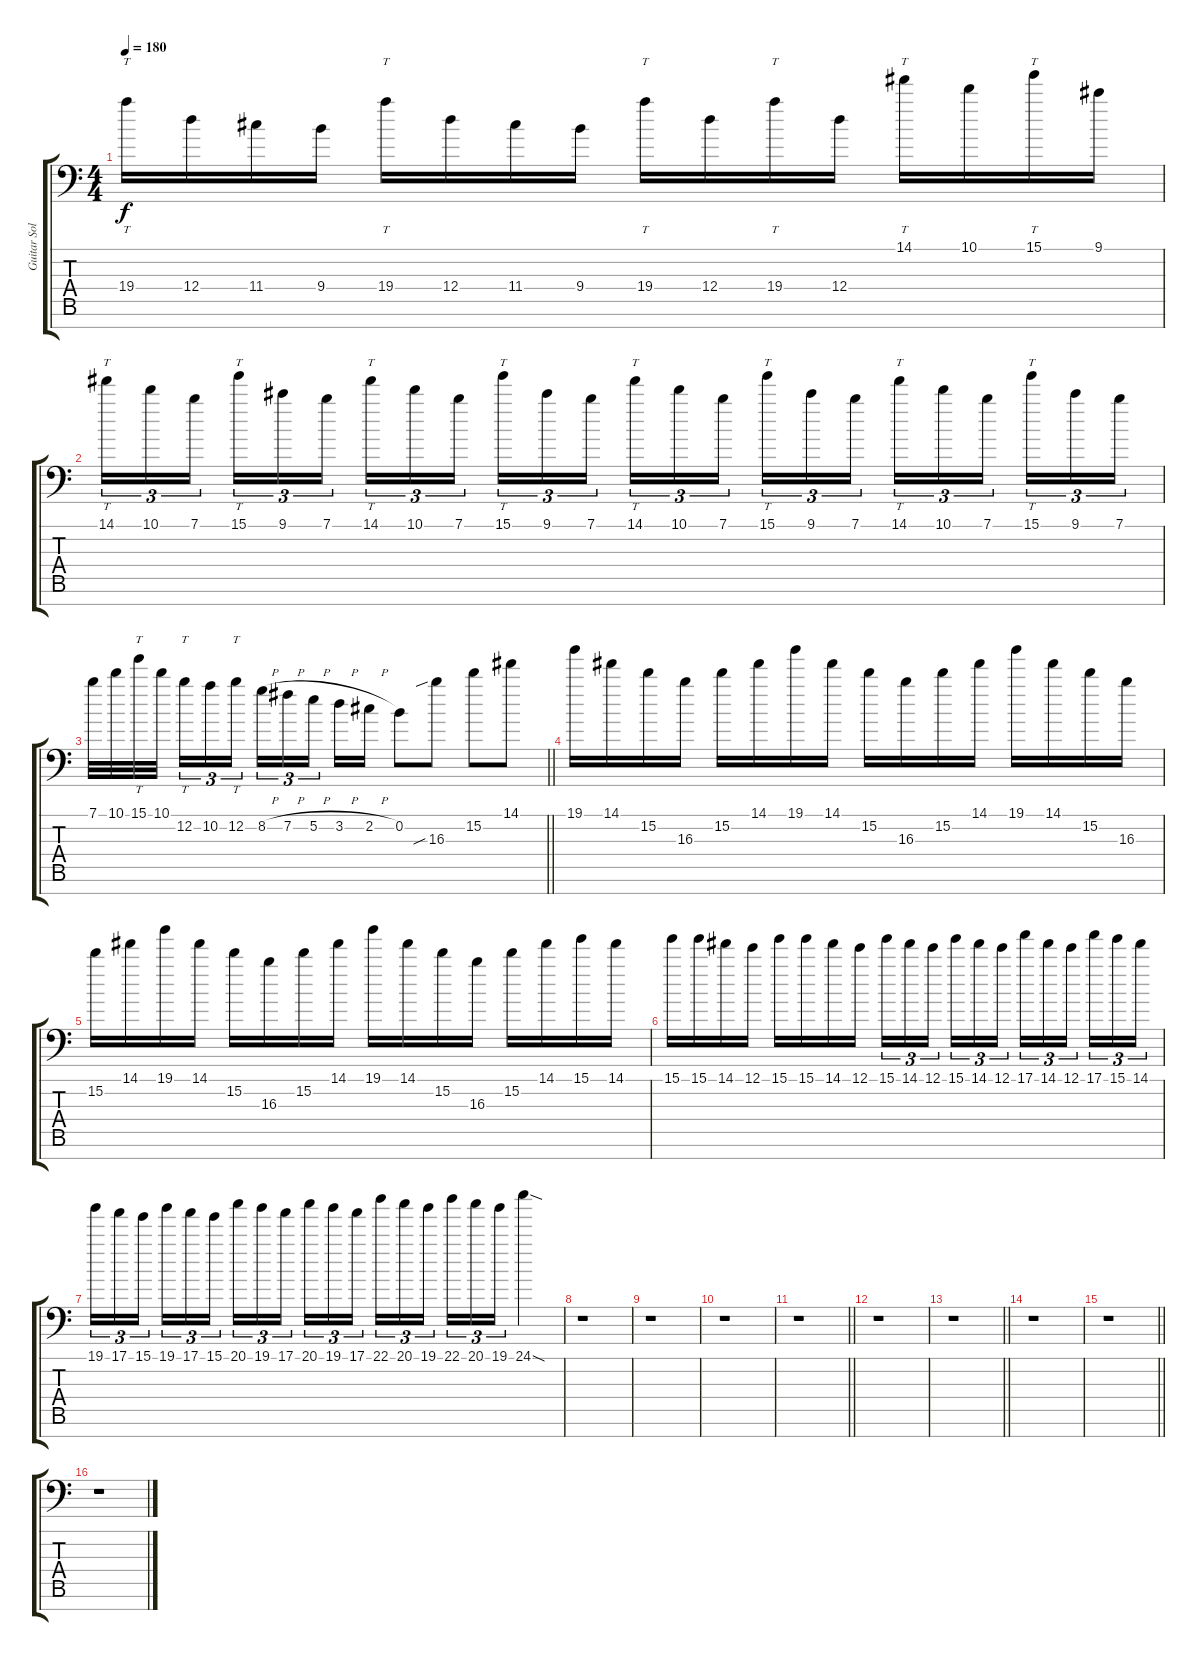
\track ("Guitar Solo" "Guitar Sol") {instrument overdrivenguitar}
\staff {score tabs}
\tuning (E4 B3 G3 D3 A2 E2 C-1) {hide}
\ts (4 4)
\tempo 180
\clef f4
\ks c
19.4.16{tt dy f} 12.4.16 11.4.16 9.4.16 19.4.16{tt} 12.4.16 11.4.16 9.4.16 19.4.16{tt} 12.4.16 19.4.16{tt} 12.4.16 14.1.16{tt} 10.1.16 15.1.16{tt} 9.1.16 |
14.1.16{tt tu (3 2)} 10.1.16{tu (3 2)} 7.1.16{tu (3 2) beam splitsecondary} 15.1.16{tt tu (3 2)} 9.1.16{tu (3 2)} 7.1.16{tu (3 2)} 14.1.16{tt tu (3 2)} 10.1.16{tu (3 2)} 7.1.16{tu (3 2) beam splitsecondary} 15.1.16{tt tu (3 2)} 9.1.16{tu (3 2)} 7.1.16{tu (3 2)} 14.1.16{tt tu (3 2)} 10.1.16{tu (3 2)} 7.1.16{tu (3 2) beam splitsecondary} 15.1.16{tt tu (3 2)} 9.1.16{tu (3 2)} 7.1.16{tu (3 2)} 14.1.16{tt tu (3 2)} 10.1.16{tu (3 2)} 7.1.16{tu (3 2) beam splitsecondary} 15.1.16{tt tu (3 2)} 9.1.16{tu (3 2)} 7.1.16{tu (3 2)} |
\barLineRight lightlight
7.1.32 10.1.32 15.1.32{tt} 10.1.32{beam splitsecondary} 12.2.16{tt tu (3 2)} 10.2.16{tu (3 2)} 12.2.16{tt tu (3 2)} 8.2{h}.16{tu (3 2)} 7.2{h}.16{tu (3 2)} 5.2{h}.16{tu (3 2) beam splitsecondary} 3.2{h}.16 2.2{h}.16 0.2.8 16.3{sib}.8 15.2.8 14.1.8 |
19.1.16 14.1.16 15.2.16 16.3.16 15.2.16 14.1.16 19.1.16 14.1.16 15.2.16 16.3.16 15.2.16 14.1.16 19.1.16 14.1.16 15.2.16 16.3.16 |
15.2.16 14.1.16 19.1.16 14.1.16 15.2.16 16.3.16 15.2.16 14.1.16 19.1.16 14.1.16 15.2.16 16.3.16 15.2.16 14.1.16 15.1.16 14.1.16 |
15.1.16 15.1.16 14.1.16 12.1.16 15.1.16 15.1.16 14.1.16 12.1.16 15.1.16{tu (3 2)} 14.1.16{tu (3 2)} 12.1.16{tu (3 2) beam splitsecondary} 15.1.16{tu (3 2)} 14.1.16{tu (3 2)} 12.1.16{tu (3 2)} 17.1.16{tu (3 2)} 14.1.16{tu (3 2)} 12.1.16{tu (3 2) beam splitsecondary} 17.1.16{tu (3 2)} 15.1.16{tu (3 2)} 14.1.16{tu (3 2)} |
19.1.16{tu (3 2)} 17.1.16{tu (3 2)} 15.1.16{tu (3 2) beam splitsecondary} 19.1.16{tu (3 2)} 17.1.16{tu (3 2)} 15.1.16{tu (3 2)} 20.1.16{tu (3 2)} 19.1.16{tu (3 2)} 17.1.16{tu (3 2) beam splitsecondary} 20.1.16{tu (3 2)} 19.1.16{tu (3 2)} 17.1.16{tu (3 2)} 22.1.16{tu (3 2)} 20.1.16{tu (3 2)} 19.1.16{tu (3 2) beam splitsecondary} 22.1.16{tu (3 2)} 20.1.16{tu (3 2)} 19.1.16{tu (3 2)} 24.1{sod}.4 |
r.1 |
r.1 |
r.1 |
\barLineRight lightlight
r.1 |
r.1 |
\barLineRight lightlight
r.1 |
r.1 |
\barLineRight lightlight
r.1 |
r.1
